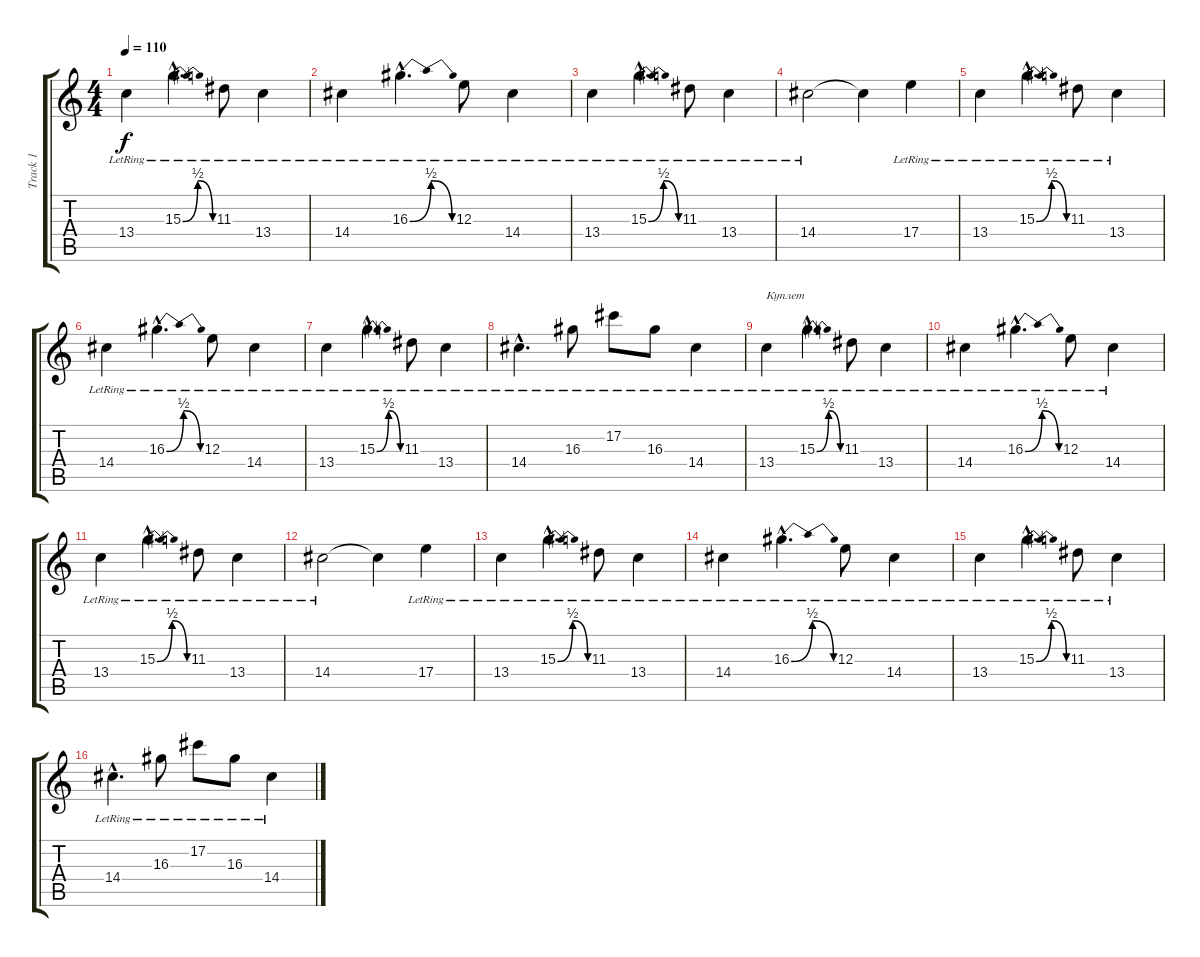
\track ("Track 1" "Track 1") {instrument acousticguitarsteel}
\staff {score tabs}
\tuning (Db4 Ab3 E3 B2 Gb2 B1) {hide}
\ts (4 4)
\tempo 110
\clef g2
\ks c
13.4{lr}.4{dy f instrument acousticguitarsteel} 15.3{be (bendrelease 0 0 30 2 30 2 60 0) hac lr}.4{d} 11.3{lr}.8 13.4{lr}.4 |
14.4{lr}.4 16.3{be (bendrelease 0 0 30 2 30 2 60 0) hac lr}.4{d} 12.3{lr}.8 14.4{lr}.4 |
13.4{lr}.4 15.3{be (bendrelease 0 0 30 2 30 2 60 0) hac lr}.4{d} 11.3{lr}.8 13.4{lr}.4 |
14.4{lr}.2 14.4{t}.4 17.4{lr}.4 |
13.4{lr}.4 15.3{be (bendrelease 0 0 30 2 30 2 60 0) hac lr}.4{d} 11.3{lr}.8 13.4{lr}.4 |
14.4{lr}.4 16.3{be (bendrelease 0 0 30 2 30 2 60 0) hac lr}.4{d} 12.3{lr}.8 14.4{lr}.4 |
13.4{lr}.4 15.3{be (bendrelease 0 0 30 2 30 2 60 0) hac lr}.4{d} 11.3{lr}.8 13.4{lr}.4 |
14.4{hac lr}.4{d} 16.3{lr}.8 17.2{lr}.8 16.3{lr}.8 14.4{lr}.4 |
13.4{lr}.4{txt "Куплет"} 15.3{be (bendrelease 0 0 30 2 30 2 60 0) hac lr}.4{d} 11.3{lr}.8 13.4{lr}.4 |
14.4{lr}.4 16.3{be (bendrelease 0 0 30 2 30 2 60 0) hac lr}.4{d} 12.3{lr}.8 14.4{lr}.4 |
13.4{lr}.4 15.3{be (bendrelease 0 0 30 2 30 2 60 0) hac lr}.4{d} 11.3{lr}.8 13.4{lr}.4 |
14.4{lr}.2 14.4{t}.4 17.4{lr}.4 |
13.4{lr}.4 15.3{be (bendrelease 0 0 30 2 30 2 60 0) hac lr}.4{d} 11.3{lr}.8 13.4{lr}.4 |
14.4{lr}.4 16.3{be (bendrelease 0 0 30 2 30 2 60 0) hac lr}.4{d} 12.3{lr}.8 14.4{lr}.4 |
13.4{lr}.4 15.3{be (bendrelease 0 0 30 2 30 2 60 0) hac lr}.4{d} 11.3{lr}.8 13.4{lr}.4 |
14.4{hac lr}.4{d} 16.3{lr}.8 17.2{lr}.8 16.3{lr}.8 14.4{lr}.4
